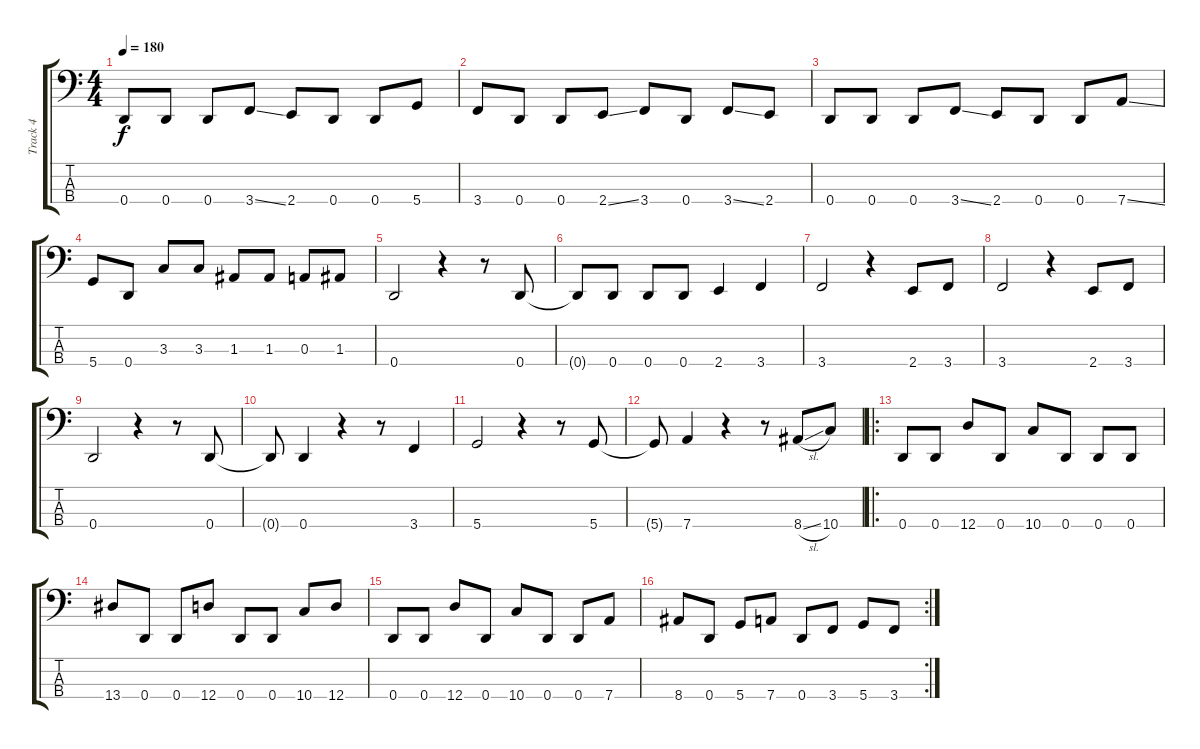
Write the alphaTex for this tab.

\track ("Track 4" "Track 4") {instrument electricbassfinger}
\staff {score tabs}
\tuning (G2 D2 A1 D1) {hide}
\ts (4 4)
\tempo 180
\clef f4
\ks c
0.4.8{dy f} 0.4.8 0.4.8 3.4{ss}.8 2.4.8 0.4.8 0.4.8 5.4.8 |
3.4.8 0.4.8 0.4.8 2.4{ss}.8 3.4.8 0.4.8 3.4{ss}.8 2.4.8 |
0.4.8 0.4.8 0.4.8 3.4{ss}.8 2.4.8 0.4.8 0.4.8 7.4{ss}.8 |
5.4.8 0.4.8 3.3.8 3.3.8 1.3.8 1.3.8 0.3.8 1.3.8 |
0.4.2 r.4 r.8 0.4.8 |
0.4{t}.8 0.4.8 0.4.8 0.4.8 2.4.4 3.4.4 |
3.4.2 r.4 2.4.8 3.4.8 |
3.4.2 r.4 2.4.8 3.4.8 |
0.4.2 r.4 r.8 0.4.8 |
0.4{t}.8 0.4.4 r.4 r.8 3.4.4 |
5.4.2 r.4 r.8 5.4.8 |
5.4{t}.8 7.4.4 r.4 r.8 8.4{sl}.8 10.4.8 |
\ro
0.4.8 0.4.8 12.4.8 0.4.8 10.4.8 0.4.8 0.4.8 0.4.8 |
13.4.8 0.4.8 0.4.8 12.4.8 0.4.8 0.4.8 10.4.8 12.4.8 |
0.4.8 0.4.8 12.4.8 0.4.8 10.4.8 0.4.8 0.4.8 7.4.8 |
\rc 2
8.4.8 0.4.8 5.4.8 7.4.8 0.4.8 3.4.8 5.4.8 3.4.8
